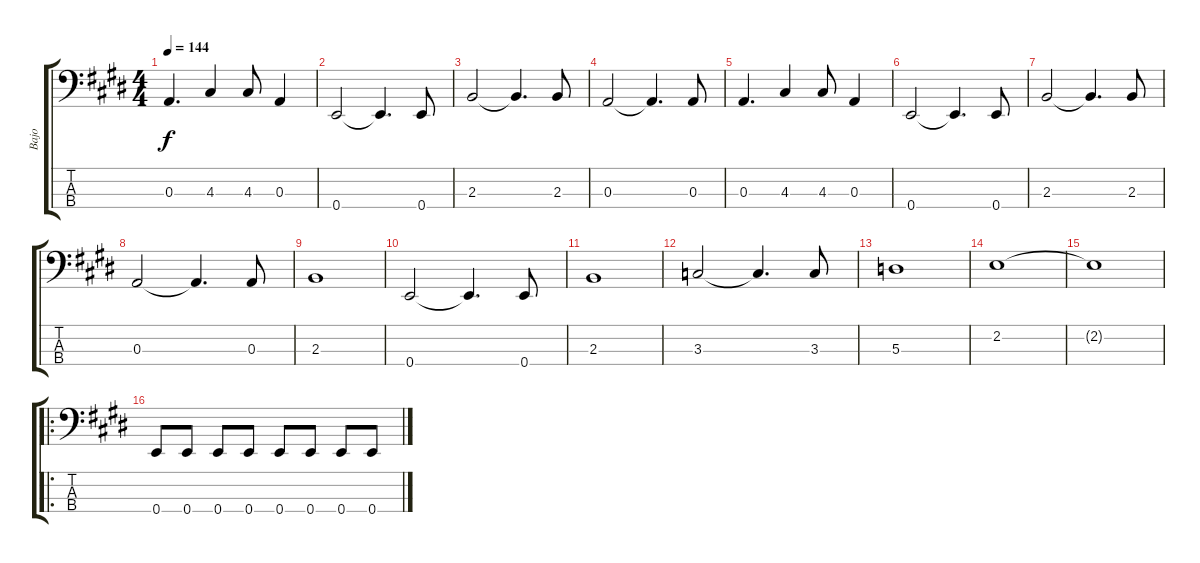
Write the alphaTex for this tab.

\track ("Bajo" "Bajo") {instrument electricbassfinger}
\staff {score tabs}
\tuning (G2 D2 A1 E1) {hide}
\ts (4 4)
\tempo 144
\clef f4
\ks e
0.3.4{d dy f} 4.3.4 4.3.8 0.3.4 |
0.4.2 0.4{t}.4{d} 0.4.8 |
2.3.2 2.3{t}.4{d} 2.3.8 |
0.3.2 0.3{t}.4{d} 0.3.8 |
0.3.4{d} 4.3.4 4.3.8 0.3.4 |
0.4.2 0.4{t}.4{d} 0.4.8 |
2.3.2 2.3{t}.4{d} 2.3.8 |
0.3.2 0.3{t}.4{d} 0.3.8 |
2.3.1 |
0.4.2 0.4{t}.4{d} 0.4.8 |
2.3.1 |
3.3.2 3.3{t}.4{d} 3.3.8 |
5.3.1 |
2.2.1 |
2.2{t}.1 |
\ro
0.4.8 0.4.8 0.4.8 0.4.8 0.4.8 0.4.8 0.4.8 0.4.8
